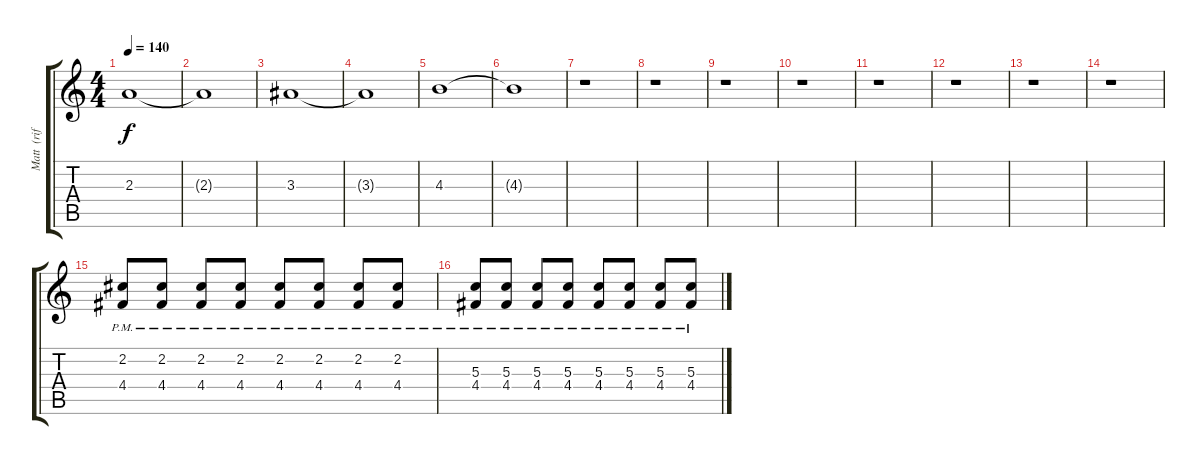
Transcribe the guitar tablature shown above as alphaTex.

\track ("Matt  (riff+refrain)    Disto" "Matt  (rif") {instrument overdrivenguitar}
\staff {score tabs}
\tuning (E4 B3 G3 D3 A2 E2) {hide}
\ts (4 4)
\tempo 140
\clef g2
\ks c
2.3.1{dy f} |
2.3{t}.1 |
3.3.1 |
3.3{t}.1 |
4.3.1 |
4.3{t}.1 |
r.1 |
r.1 |
r.1 |
r.1 |
r.1 |
r.1 |
r.1 |
r.1 |
(2.2 4.4{pm}).8 (2.2 4.4{pm}).8 (2.2 4.4{pm}).8 (2.2 4.4{pm}).8 (2.2 4.4{pm}).8 (2.2 4.4{pm}).8 (2.2 4.4{pm}).8 (2.2 4.4{pm}).8 |
(5.3 4.4{pm}).8 (5.3 4.4{pm}).8 (5.3 4.4{pm}).8 (5.3 4.4{pm}).8 (5.3 4.4{pm}).8 (5.3 4.4{pm}).8 (5.3 4.4{pm}).8 (5.3 4.4{pm}).8
